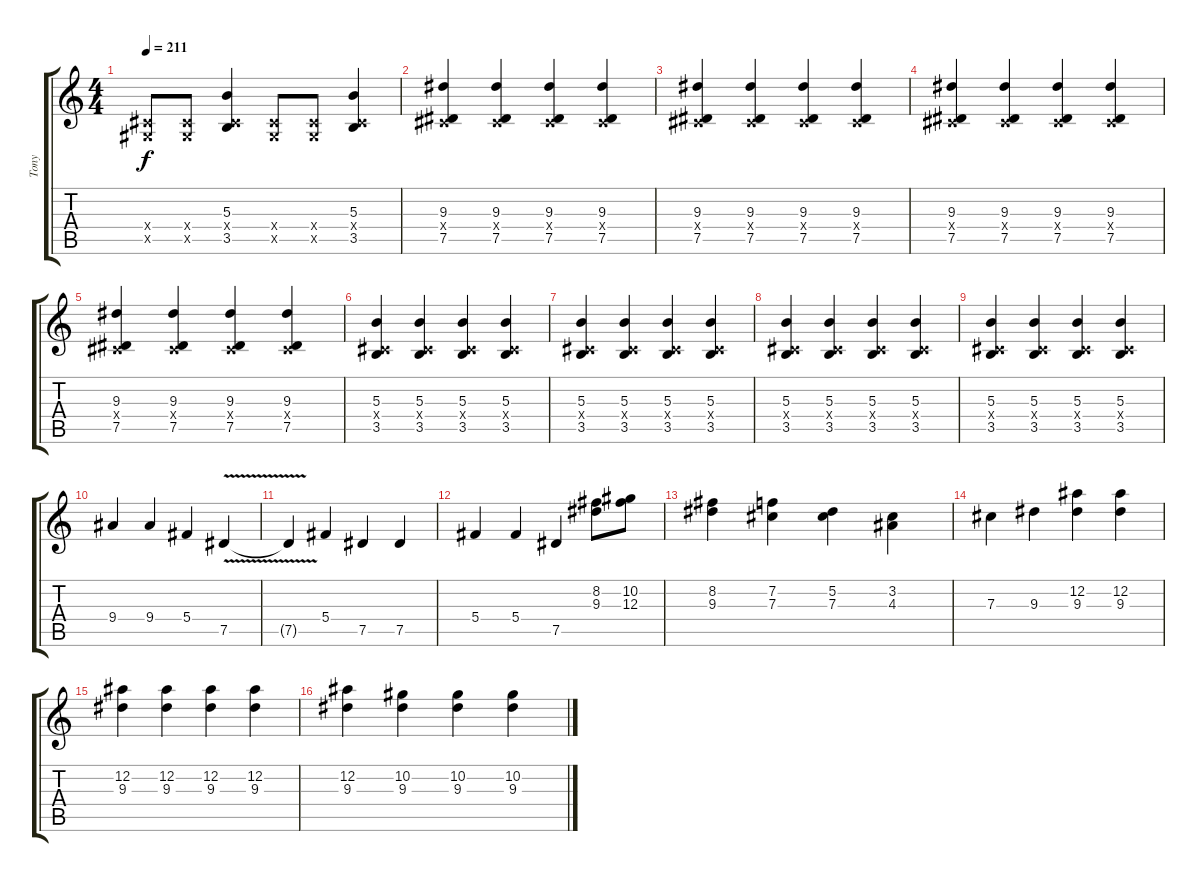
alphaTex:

\track ("Tony" "Tony") {instrument distortionguitar}
\staff {score tabs}
\tuning (Eb4 Bb3 Gb3 Db3 Ab2 Eb2) {hide}
\ts (4 4)
\tempo 211
\clef g2
\ks c
(0.4{x} 0.5{x}).8{dy f} (0.4{x} 0.5{x}).8 (5.3 0.4{x} 3.5).4 (0.4{x} 0.5{x}).8 (0.4{x} 0.5{x}).8 (5.3 0.4{x} 3.5).4 |
(9.3 0.4{x} 7.5).4 (9.3 0.4{x} 7.5).4 (9.3 0.4{x} 7.5).4 (9.3 0.4{x} 7.5).4 |
(9.3 0.4{x} 7.5).4 (9.3 0.4{x} 7.5).4 (9.3 0.4{x} 7.5).4 (9.3 0.4{x} 7.5).4 |
(9.3 0.4{x} 7.5).4 (9.3 0.4{x} 7.5).4 (9.3 0.4{x} 7.5).4 (9.3 0.4{x} 7.5).4 |
(9.3 0.4{x} 7.5).4 (9.3 0.4{x} 7.5).4 (9.3 0.4{x} 7.5).4 (9.3 0.4{x} 7.5).4 |
(5.3 0.4{x} 3.5).4 (5.3 0.4{x} 3.5).4 (5.3 0.4{x} 3.5).4 (5.3 0.4{x} 3.5).4 |
(5.3 0.4{x} 3.5).4 (5.3 0.4{x} 3.5).4 (5.3 0.4{x} 3.5).4 (5.3 0.4{x} 3.5).4 |
(5.3 0.4{x} 3.5).4 (5.3 0.4{x} 3.5).4 (5.3 0.4{x} 3.5).4 (5.3 0.4{x} 3.5).4 |
(5.3 0.4{x} 3.5).4 (5.3 0.4{x} 3.5).4 (5.3 0.4{x} 3.5).4 (5.3 0.4{x} 3.5).4 |
9.4.4 9.4.4 5.4.4 7.5{v}.4 |
7.5{t}.4 5.4.4 7.5.4 7.5.4 |
5.4.4 5.4.4 7.5.4 (8.2 9.3).8 (10.2 12.3).8 |
(8.2 9.3).4 (7.2 7.3).4 (5.2 7.3).4 (3.2 4.3).4 |
7.3.4 9.3.4 (12.2 9.3).4 (12.2 9.3).4 |
(12.2 9.3).4 (12.2 9.3).4 (12.2 9.3).4 (12.2 9.3).4 |
(12.2 9.3).4 (10.2 9.3).4 (10.2 9.3).4 (10.2 9.3).4
